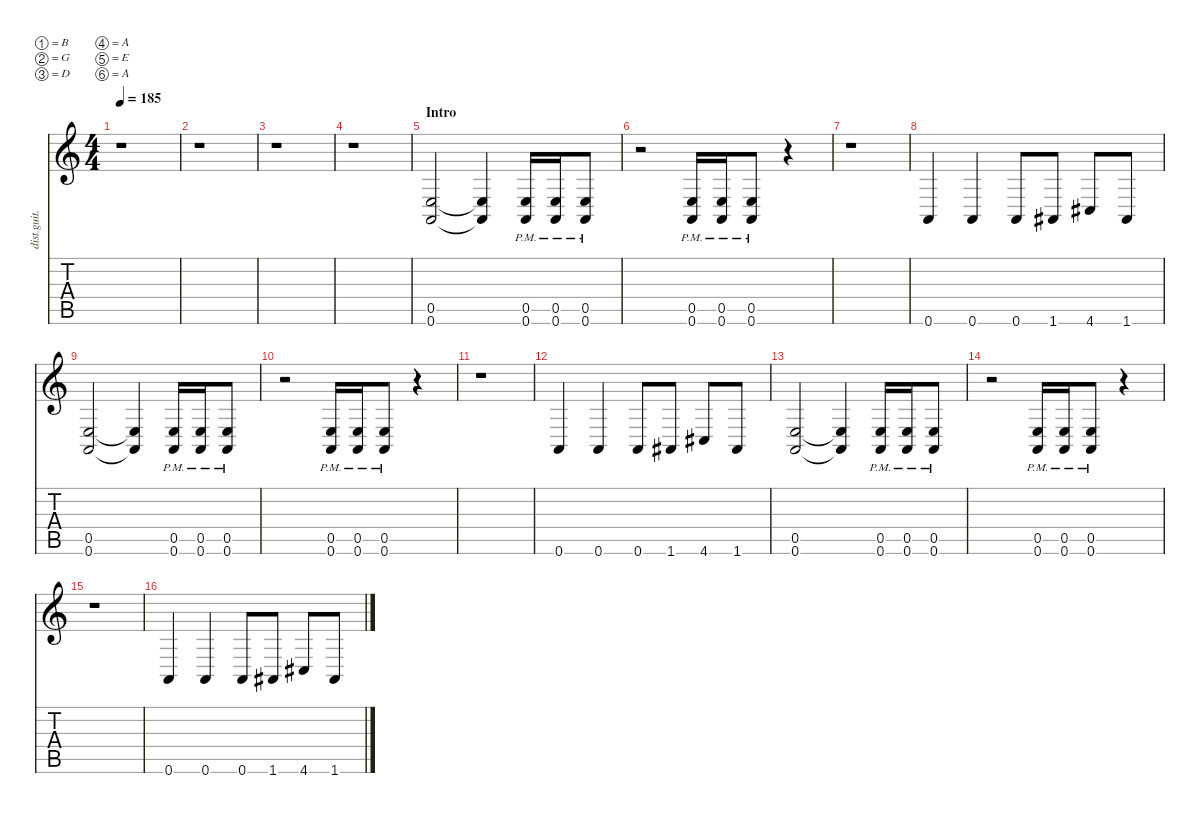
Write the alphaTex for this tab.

\defaultSystemsLayout 4
\hideDynamics
\bracketExtendMode nobrackets
\track ("Distortion Guitar - Petr" "dist.guit.") {instrument distortionguitar}
\staff {score tabs}
\tuning (B3 G3 D3 A2 E2 A1)
\ts (4 4)
\tempo 185
\clef g2
\ks c
r.1{dy mf instrument distortionguitar beam Down} |
r.1{beam Down} |
r.1{beam Down} |
r.1{beam Down} |
\section ("" "Intro")
(0.6 0.5).2{beam Up} (0.6{t} 0.5{t}).4{beam Up} (0.6{pm} 0.5{pm}).16{beam Up} (0.6{pm} 0.5{pm}).16{beam Up} (0.6{pm} 0.5{pm}).8{beam Up} |
r.2{beam Down} (0.6{pm} 0.5{pm}).16{beam Up} (0.6{pm} 0.5{pm}).16{beam Up} (0.6{pm} 0.5{pm}).8{beam Up} r.4{beam Down} |
r.1{beam Down} |
0.6.4{beam Up} 0.6.4{beam Up} 0.6.8{beam Up} 1.6{acc #}.8{beam Up} 4.6{acc #}.8{beam Up} 1.6{acc #}.8{beam Up} |
(0.6 0.5).2{beam Up} (0.6{t} 0.5{t}).4{beam Up} (0.6{pm} 0.5{pm}).16{beam Up} (0.6{pm} 0.5{pm}).16{beam Up} (0.6{pm} 0.5{pm}).8{beam Up} |
r.2{beam Down} (0.6{pm} 0.5{pm}).16{beam Up} (0.6{pm} 0.5{pm}).16{beam Up} (0.6{pm} 0.5{pm}).8{beam Up} r.4{beam Down} |
r.1{beam Down} |
0.6.4{beam Up} 0.6.4{beam Up} 0.6.8{beam Up} 1.6{acc #}.8{beam Up} 4.6{acc #}.8{beam Up} 1.6{acc #}.8{beam Up} |
(0.6 0.5).2{beam Up} (0.6{t} 0.5{t}).4{beam Up} (0.6{pm} 0.5{pm}).16{beam Up} (0.6{pm} 0.5{pm}).16{beam Up} (0.6{pm} 0.5{pm}).8{beam Up} |
r.2{beam Down} (0.6{pm} 0.5{pm}).16{beam Up} (0.6{pm} 0.5{pm}).16{beam Up} (0.6{pm} 0.5{pm}).8{beam Up} r.4{beam Down} |
r.1{beam Down} |
0.6.4{beam Up} 0.6.4{beam Up} 0.6.8{beam Up} 1.6{acc #}.8{beam Up} 4.6{acc #}.8{beam Up} 1.6{acc #}.8{beam Up}
